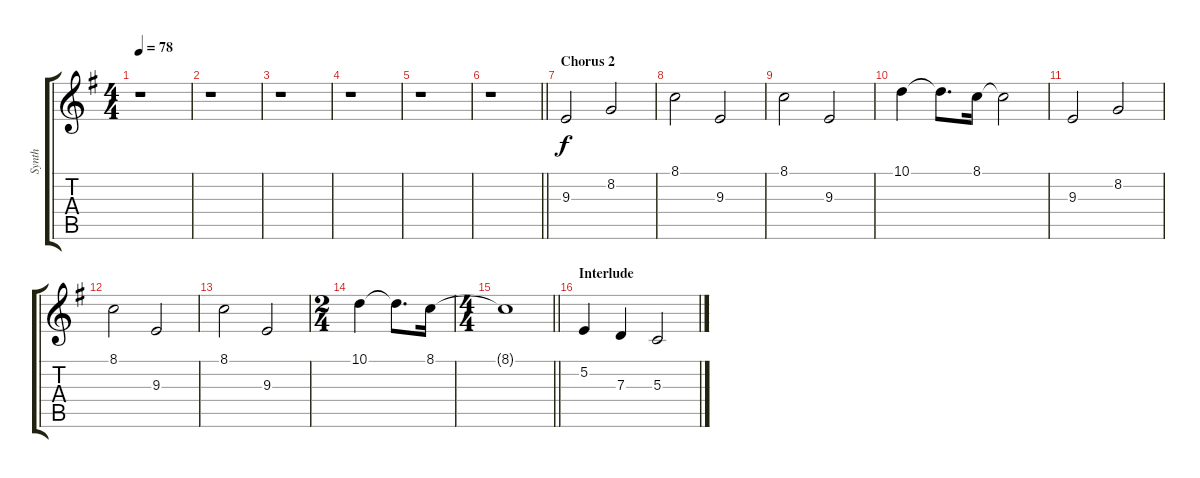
\track ("Synth" "Synth") {instrument stringensemble1}
\staff {score tabs}
\tuning (E4 B3 G3 D3 A2 E2) {hide}
\ts (4 4)
\tempo 78
\clef g2
\ks g
r.1{dy f} |
r.1 |
r.1 |
r.1 |
r.1 |
\barLineRight lightlight
r.1 |
\section ("" "Chorus 2")
9.3.2 8.2.2 |
8.1.2 9.3.2 |
8.1.2 9.3.2 |
10.1.4 10.1{t}.8{d} 8.1.16 8.1{t}.2 |
9.3.2 8.2.2 |
8.1.2 9.3.2 |
8.1.2 9.3.2 |
\ts (2 4)
10.1.4 10.1{t}.8{d} 8.1.16 |
\ts (4 4)
\barLineRight lightlight
8.1{t}.1 |
\section ("" "Interlude")
5.2.4 7.3.4 5.3.2
